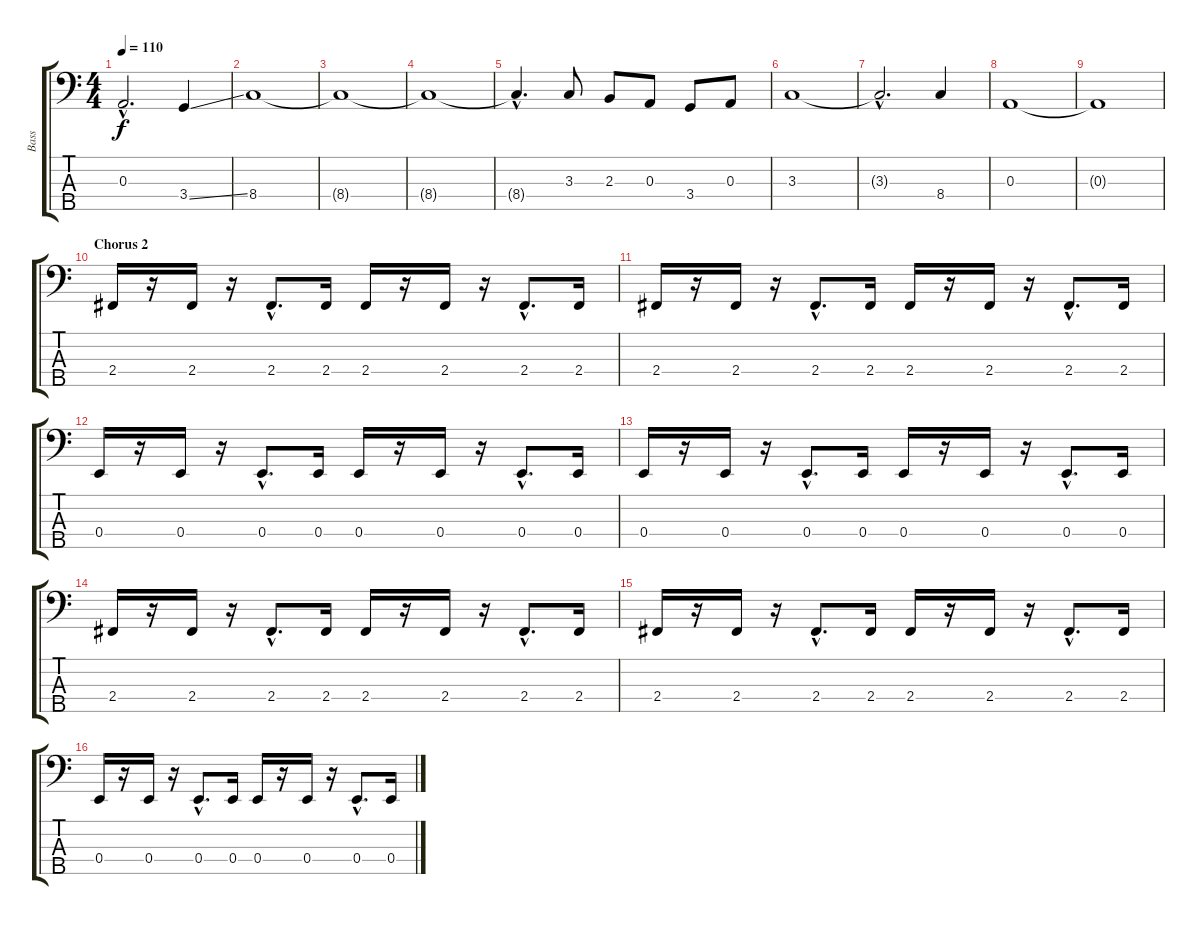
\track ("Bass" "Bass") {instrument electricbassfinger}
\staff {score tabs}
\tuning (G2 D2 A1 E1 B0) {hide}
\ts (4 4)
\tempo 110
\clef f4
\ks c
0.3{hac}.2{d dy f} 3.4{ss}.4 |
\section ("" "")
8.4.1 |
8.4{t}.1 |
8.4{t}.1 |
8.4{hac t}.4{d} 3.3.8 2.3.8 0.3.8 3.4.8 0.3.8 |
3.3.1 |
3.3{hac t}.2{d} 8.4.4 |
0.3.1 |
0.3{t}.1 |
\section ("" "Chorus 2")
2.4.16 r.16 2.4.16 r.16 2.4{hac}.8{d} 2.4.16 2.4.16 r.16 2.4.16 r.16 2.4{hac}.8{d} 2.4.16 |
2.4.16 r.16 2.4.16 r.16 2.4{hac}.8{d} 2.4.16 2.4.16 r.16 2.4.16 r.16 2.4{hac}.8{d} 2.4.16 |
0.4.16 r.16 0.4.16 r.16 0.4{hac}.8{d} 0.4.16 0.4.16 r.16 0.4.16 r.16 0.4{hac}.8{d} 0.4.16 |
0.4.16 r.16 0.4.16 r.16 0.4{hac}.8{d} 0.4.16 0.4.16 r.16 0.4.16 r.16 0.4{hac}.8{d} 0.4.16 |
2.4.16 r.16 2.4.16 r.16 2.4{hac}.8{d} 2.4.16 2.4.16 r.16 2.4.16 r.16 2.4{hac}.8{d} 2.4.16 |
2.4.16 r.16 2.4.16 r.16 2.4{hac}.8{d} 2.4.16 2.4.16 r.16 2.4.16 r.16 2.4{hac}.8{d} 2.4.16 |
0.4.16 r.16 0.4.16 r.16 0.4{hac}.8{d} 0.4.16 0.4.16 r.16 0.4.16 r.16 0.4{hac}.8{d} 0.4.16
